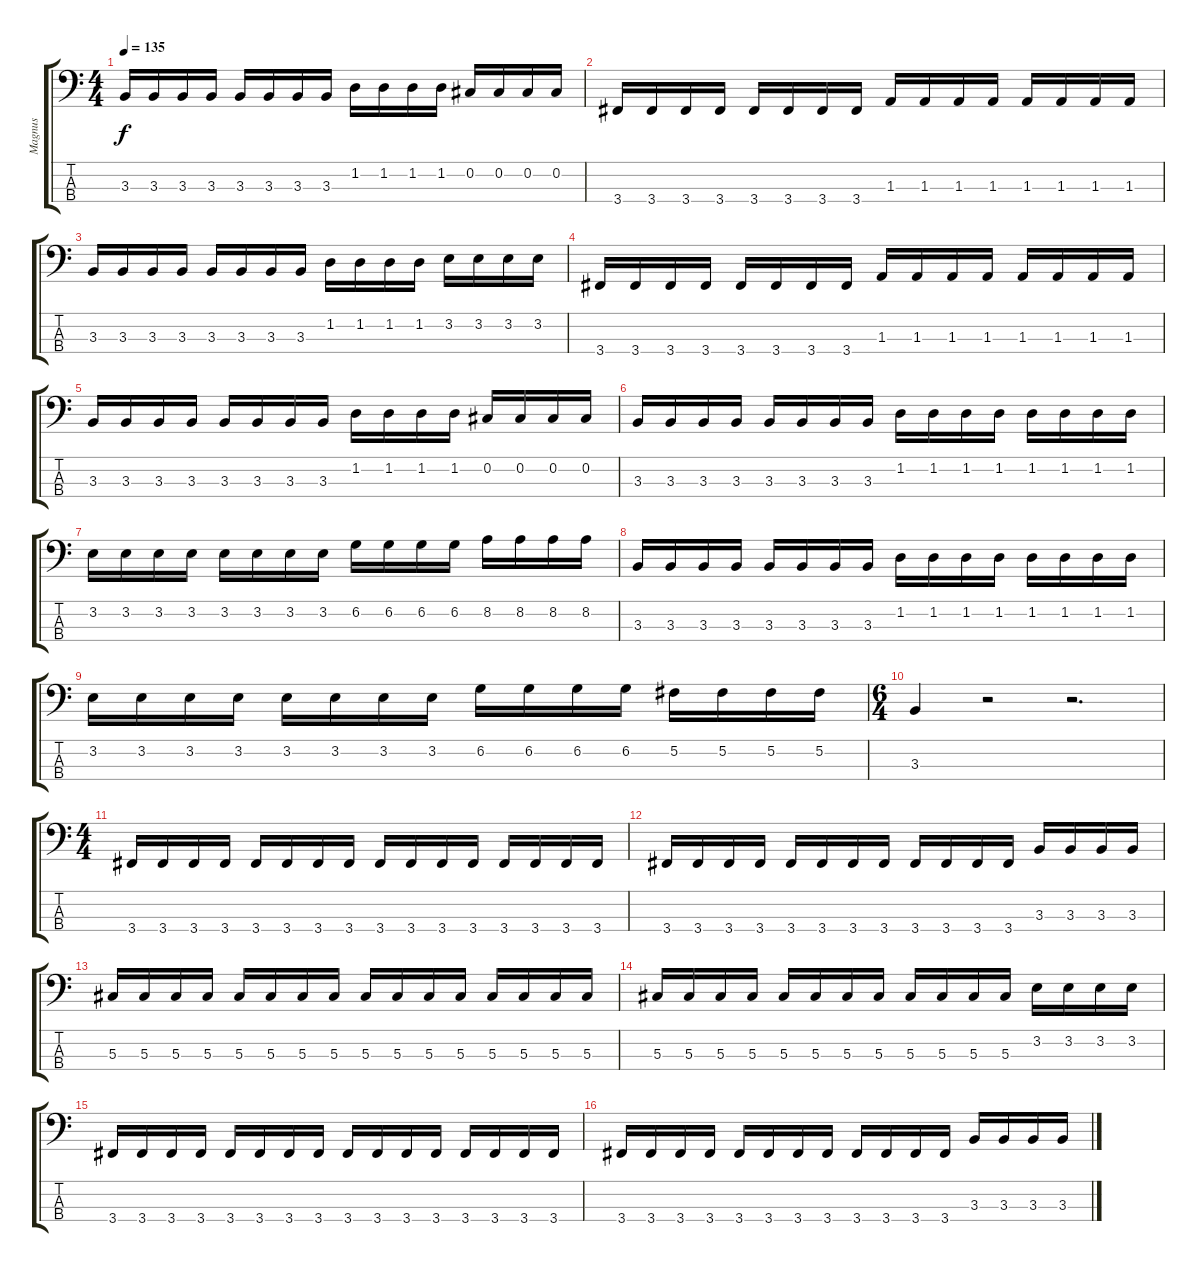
\track ("Magnus" "Magnus") {instrument electricbasspick}
\staff {score tabs}
\tuning (Gb2 Db2 Ab1 Eb1) {hide}
\ts (4 4)
\tempo 135
\clef f4
\ks c
3.3.16{dy f} 3.3.16 3.3.16 3.3.16 3.3.16 3.3.16 3.3.16 3.3.16 1.2.16 1.2.16 1.2.16 1.2.16 0.2.16 0.2.16 0.2.16 0.2.16 |
3.4.16 3.4.16 3.4.16 3.4.16 3.4.16 3.4.16 3.4.16 3.4.16 1.3.16 1.3.16 1.3.16 1.3.16 1.3.16 1.3.16 1.3.16 1.3.16 |
3.3.16 3.3.16 3.3.16 3.3.16 3.3.16 3.3.16 3.3.16 3.3.16 1.2.16 1.2.16 1.2.16 1.2.16 3.2.16 3.2.16 3.2.16 3.2.16 |
3.4.16 3.4.16 3.4.16 3.4.16 3.4.16 3.4.16 3.4.16 3.4.16 1.3.16 1.3.16 1.3.16 1.3.16 1.3.16 1.3.16 1.3.16 1.3.16 |
3.3.16 3.3.16 3.3.16 3.3.16 3.3.16 3.3.16 3.3.16 3.3.16 1.2.16 1.2.16 1.2.16 1.2.16 0.2.16 0.2.16 0.2.16 0.2.16 |
3.3.16 3.3.16 3.3.16 3.3.16 3.3.16 3.3.16 3.3.16 3.3.16 1.2.16 1.2.16 1.2.16 1.2.16 1.2.16 1.2.16 1.2.16 1.2.16 |
3.2.16 3.2.16 3.2.16 3.2.16 3.2.16 3.2.16 3.2.16 3.2.16 6.2.16 6.2.16 6.2.16 6.2.16 8.2.16 8.2.16 8.2.16 8.2.16 |
3.3.16 3.3.16 3.3.16 3.3.16 3.3.16 3.3.16 3.3.16 3.3.16 1.2.16 1.2.16 1.2.16 1.2.16 1.2.16 1.2.16 1.2.16 1.2.16 |
3.2.16 3.2.16 3.2.16 3.2.16 3.2.16 3.2.16 3.2.16 3.2.16 6.2.16 6.2.16 6.2.16 6.2.16 5.2.16 5.2.16 5.2.16 5.2.16 |
\ts (6 4)
3.3.4 r.2 r.2{d} |
\ts (4 4)
3.4.16 3.4.16 3.4.16 3.4.16 3.4.16 3.4.16 3.4.16 3.4.16 3.4.16 3.4.16 3.4.16 3.4.16 3.4.16 3.4.16 3.4.16 3.4.16 |
3.4.16 3.4.16 3.4.16 3.4.16 3.4.16 3.4.16 3.4.16 3.4.16 3.4.16 3.4.16 3.4.16 3.4.16 3.3.16 3.3.16 3.3.16 3.3.16 |
5.3.16 5.3.16 5.3.16 5.3.16 5.3.16 5.3.16 5.3.16 5.3.16 5.3.16 5.3.16 5.3.16 5.3.16 5.3.16 5.3.16 5.3.16 5.3.16 |
5.3.16 5.3.16 5.3.16 5.3.16 5.3.16 5.3.16 5.3.16 5.3.16 5.3.16 5.3.16 5.3.16 5.3.16 3.2.16 3.2.16 3.2.16 3.2.16 |
3.4.16 3.4.16 3.4.16 3.4.16 3.4.16 3.4.16 3.4.16 3.4.16 3.4.16 3.4.16 3.4.16 3.4.16 3.4.16 3.4.16 3.4.16 3.4.16 |
3.4.16 3.4.16 3.4.16 3.4.16 3.4.16 3.4.16 3.4.16 3.4.16 3.4.16 3.4.16 3.4.16 3.4.16 3.3.16 3.3.16 3.3.16 3.3.16
